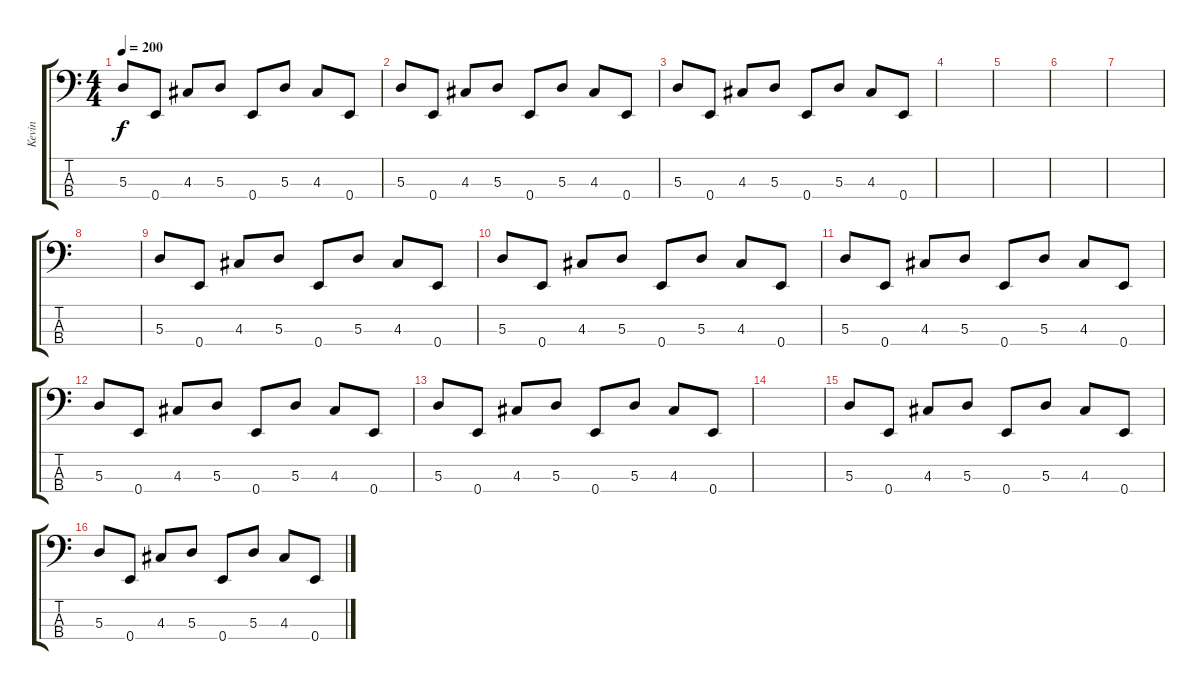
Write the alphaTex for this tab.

\track ("Kevin" "Kevin") {instrument electricbasspick}
\staff {score tabs}
\tuning (G2 D2 A1 E1) {hide}
\ts (4 4)
\tempo 200
\clef f4
\ks c
5.3.8{dy f} 0.4.8 4.3.8 5.3.8 0.4.8 5.3.8 4.3.8 0.4.8 |
5.3.8 0.4.8 4.3.8 5.3.8 0.4.8 5.3.8 4.3.8 0.4.8 |
5.3.8 0.4.8 4.3.8 5.3.8 0.4.8 5.3.8 4.3.8 0.4.8 |
|
|
|
|
|
5.3.8 0.4.8 4.3.8 5.3.8 0.4.8 5.3.8 4.3.8 0.4.8 |
5.3.8 0.4.8 4.3.8 5.3.8 0.4.8 5.3.8 4.3.8 0.4.8 |
5.3.8 0.4.8 4.3.8 5.3.8 0.4.8 5.3.8 4.3.8 0.4.8 |
5.3.8 0.4.8 4.3.8 5.3.8 0.4.8 5.3.8 4.3.8 0.4.8 |
5.3.8 0.4.8 4.3.8 5.3.8 0.4.8 5.3.8 4.3.8 0.4.8 |
|
5.3.8 0.4.8 4.3.8 5.3.8 0.4.8 5.3.8 4.3.8 0.4.8 |
5.3.8 0.4.8 4.3.8 5.3.8 0.4.8 5.3.8 4.3.8 0.4.8
